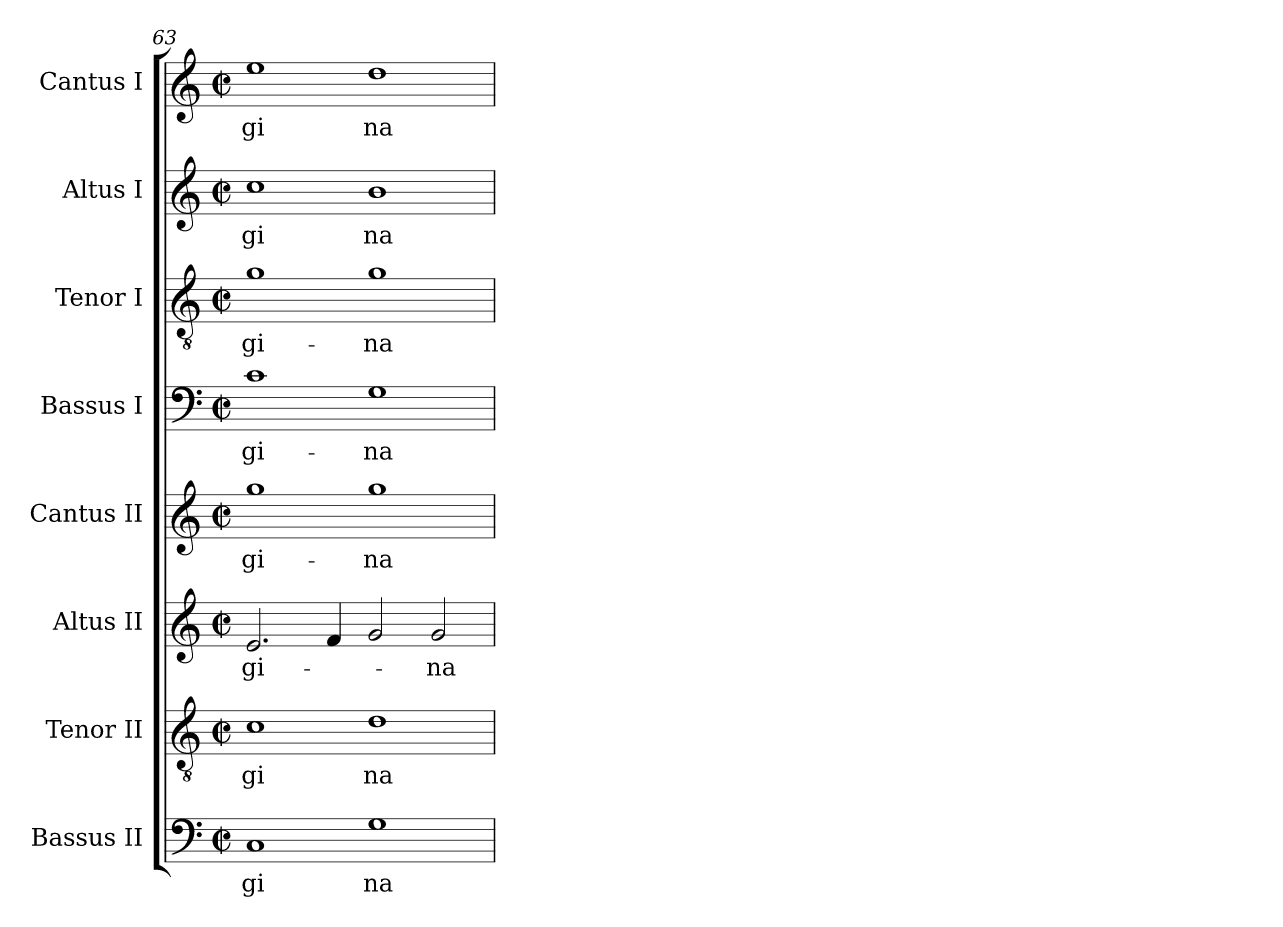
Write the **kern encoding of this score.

**kern	**text	**kern	**text	**kern	**text	**kern	**text	**kern	**text	**kern	**text	**kern	**text	**kern	**text
*part8	*part8	*part7	*part7	*part6	*part6	*part5	*part5	*part4	*part4	*part3	*part3	*part2	*part2	*part1	*part1
*staff8	*staff8	*staff7	*staff7	*staff6	*staff6	*staff5	*staff5	*staff4	*staff4	*staff3	*staff3	*staff2	*staff2	*staff1	*staff1
*I"Bassus II	*	*I"Tenor II	*	*I"Altus II	*	*I"Cantus II	*	*I"Bassus I	*	*I"Tenor I	*	*I"Altus I	*	*I"Cantus I	*
*clefF4	*	*clefGv2	*	*clefG2	*	*clefG2	*	*clefF4	*	*clefGv2	*	*clefG2	*	*clefG2	*
*	*	*	*	*	*	*	*	*	*	*	*	*k[]	*	*	*
*	*	*	*	*	*	*	*	*	*	*	*	*C:	*	*	*
*M2/2	*	*M2/2	*	*M2/2	*	*M2/2	*	*M2/2	*	*M2/2	*	*M2/2	*	*M2/2	*
*met(c|)	*	*met(c|)	*	*met(c|)	*	*met(c|)	*	*met(c|)	*	*met(c|)	*	*met(c|)	*	*met(c|)	*
=63	=63	=63	=63	=63	=63	=63	=63	=63	=63	=63	=63	=63	=63	=63	=63
!	!LO:LY:b:cj	!	!LO:LY:b:cj	!	!LO:LY:b:cj	!	!LO:LY:b:cj	!	!LO:LY:b:cj	!	!LO:LY:b:cj	!	!LO:LY:b:cj	!	!LO:LY:b:cj
1C	gi	1c	gi	2.e/	-gi-	1gg	-gi-	1c	-gi-	1g	-gi-	1cc	gi	1ee	gi
.	.	.	.	4f/	.	.	.	.	.	.	.	.	.	.	.
!	!LO:LY:b:cj	!	!LO:LY:b:cj	!	!	!	!LO:LY:b:cj	!	!LO:LY:b:cj	!	!LO:LY:b:cj	!	!LO:LY:b:cj	!	!LO:LY:b:cj
1G	na	1d	na	2g/	.	1gg	-na	1G	-na	1g	-na	1b	na	1dd	na
!	!	!	!	!	!LO:LY:b:cj	!	!	!	!	!	!	!	!	!	!
.	.	.	.	2g/	-na	.	.	.	.	.	.	.	.	.	.
=	=	=	=	=	=	=	=	=	=	=	=	=	=	=	=
*-	*-	*-	*-	*-	*-	*-	*-	*-	*-	*-	*-	*-	*-	*-	*-
